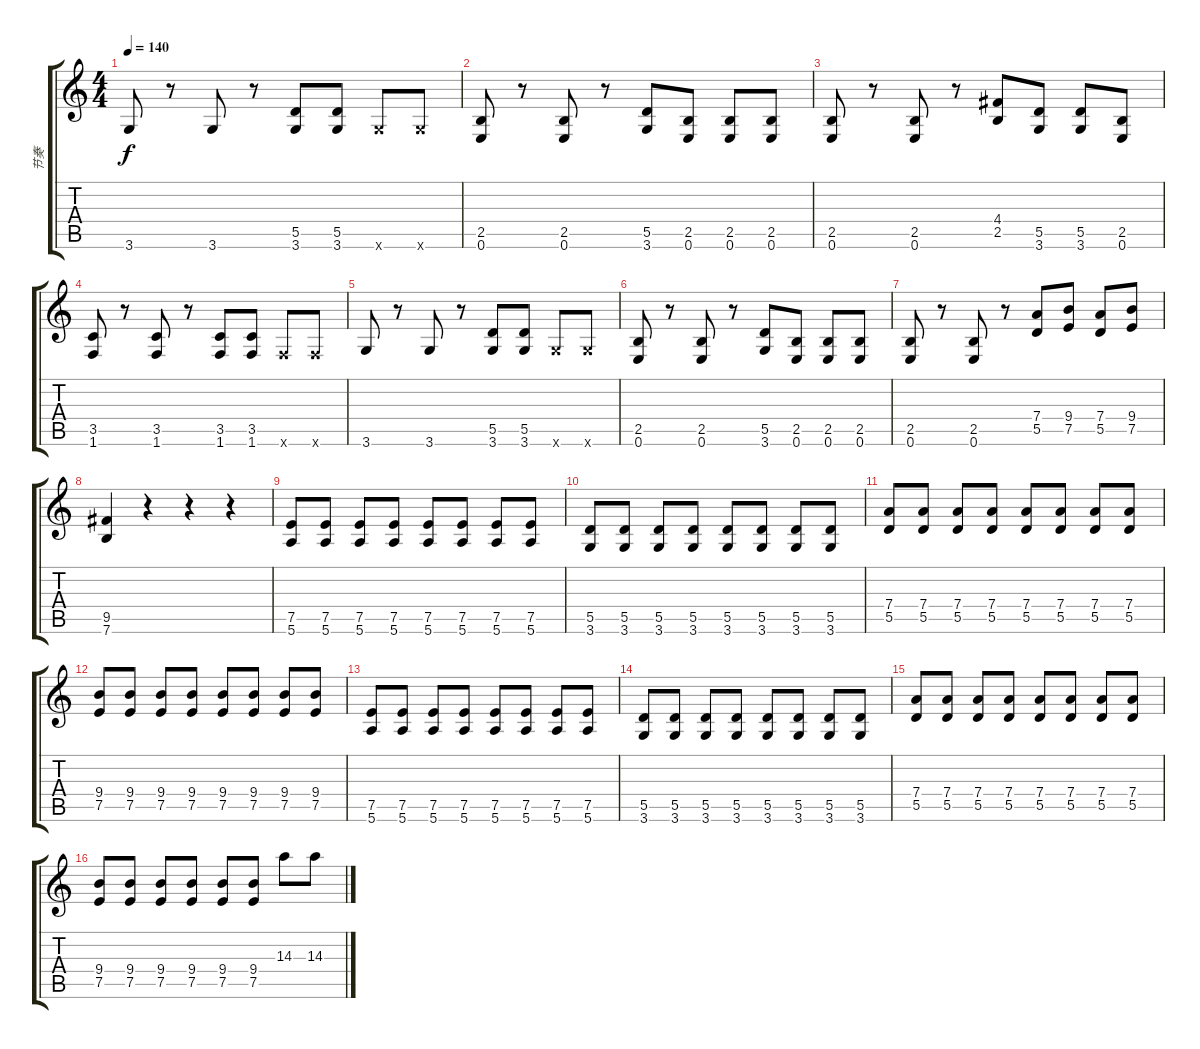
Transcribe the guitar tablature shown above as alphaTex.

\track ("节奏" "节奏") {instrument distortionguitar}
\staff {score tabs}
\tuning (E4 B3 G3 D3 A2 E2) {hide}
\ts (4 4)
\tempo 140
\clef g2
\ks c
3.6.8{dy f} r.8 3.6.8 r.8 (5.5 3.6).8 (5.5 3.6).8 3.6{x}.8 3.6{x}.8 |
(2.5 0.6).8 r.8 (2.5 0.6).8 r.8 (5.5 3.6).8 (2.5 0.6).8 (2.5 0.6).8 (2.5 0.6).8 |
(2.5 0.6).8 r.8 (2.5 0.6).8 r.8 (4.4 2.5).8 (5.5 3.6).8 (5.5 3.6).8 (2.5 0.6).8 |
(3.5 1.6).8 r.8 (3.5 1.6).8 r.8 (3.5 1.6).8 (3.5 1.6).8 1.6{x}.8 1.6{x}.8 |
3.6.8 r.8 3.6.8 r.8 (5.5 3.6).8 (5.5 3.6).8 3.6{x}.8 3.6{x}.8 |
(2.5 0.6).8 r.8 (2.5 0.6).8 r.8 (5.5 3.6).8 (2.5 0.6).8 (2.5 0.6).8 (2.5 0.6).8 |
(2.5 0.6).8 r.8 (2.5 0.6).8 r.8 (7.4 5.5).8 (9.4 7.5).8 (7.4 5.5).8 (9.4 7.5).8 |
(9.5 7.6).4 r.4 r.4 r.4 |
(7.5 5.6).8 (7.5 5.6).8 (7.5 5.6).8 (7.5 5.6).8 (7.5 5.6).8 (7.5 5.6).8 (7.5 5.6).8 (7.5 5.6).8 |
(5.5 3.6).8 (5.5 3.6).8 (5.5 3.6).8 (5.5 3.6).8 (5.5 3.6).8 (5.5 3.6).8 (5.5 3.6).8 (5.5 3.6).8 |
(7.4 5.5).8 (7.4 5.5).8 (7.4 5.5).8 (7.4 5.5).8 (7.4 5.5).8 (7.4 5.5).8 (7.4 5.5).8 (7.4 5.5).8 |
(9.4 7.5).8 (9.4 7.5).8 (9.4 7.5).8 (9.4 7.5).8 (9.4 7.5).8 (9.4 7.5).8 (9.4 7.5).8 (9.4 7.5).8 |
(7.5 5.6).8 (7.5 5.6).8 (7.5 5.6).8 (7.5 5.6).8 (7.5 5.6).8 (7.5 5.6).8 (7.5 5.6).8 (7.5 5.6).8 |
(5.5 3.6).8 (5.5 3.6).8 (5.5 3.6).8 (5.5 3.6).8 (5.5 3.6).8 (5.5 3.6).8 (5.5 3.6).8 (5.5 3.6).8 |
(7.4 5.5).8 (7.4 5.5).8 (7.4 5.5).8 (7.4 5.5).8 (7.4 5.5).8 (7.4 5.5).8 (7.4 5.5).8 (7.4 5.5).8 |
(9.4 7.5).8 (9.4 7.5).8 (9.4 7.5).8 (9.4 7.5).8 (9.4 7.5).8 (9.4 7.5).8 14.3.8 14.3.8
